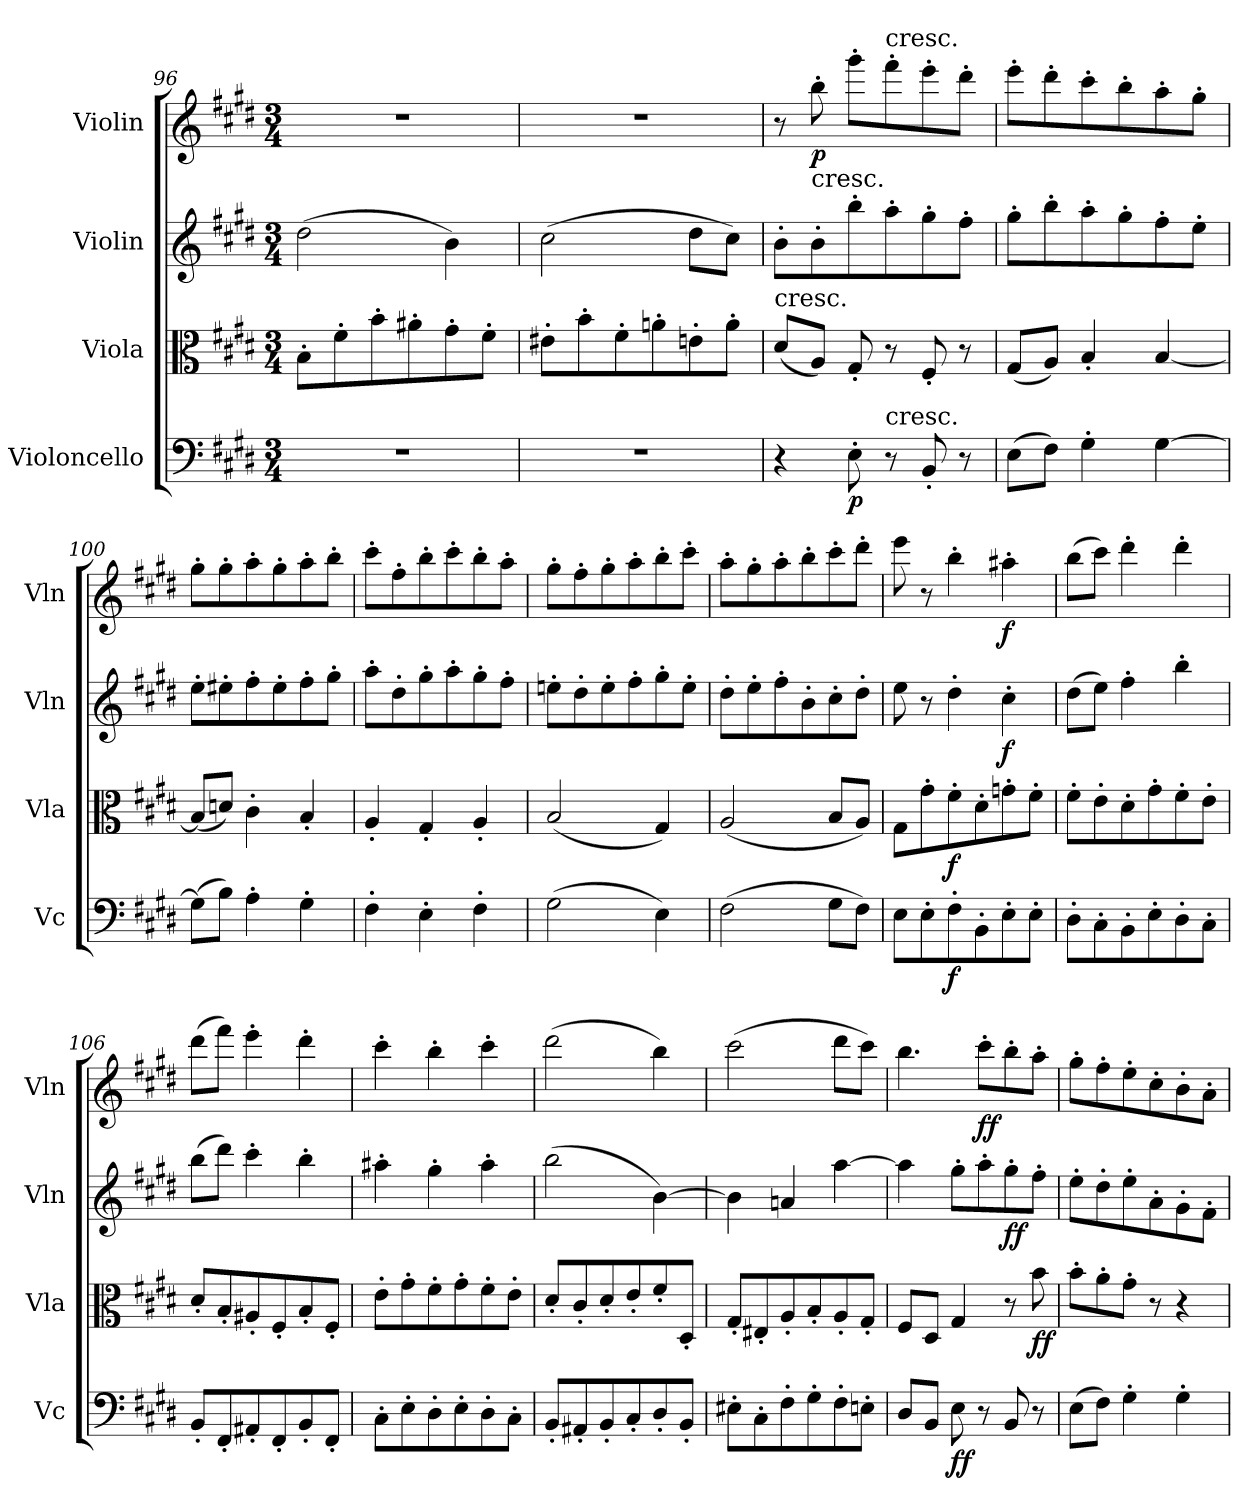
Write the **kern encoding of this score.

**kern	**dynam	**kern	**dynam	**kern	**dynam	**kern	**dynam
*part4	*part4	*part3	*part3	*part2	*part2	*part1	*part1
*staff4	*staff4	*staff3	*staff3	*staff2	*staff2	*staff1	*staff1
*I"Violoncello	*	*I"Viola	*	*I"Violin	*	*I"Violin	*
*I'Vc	*	*I'Vla	*	*I'Vln	*	*I'Vln	*
*clefF4	*	*clefC3	*	*clefG2	*	*clefG2	*
*k[f#c#g#d#]	*	*k[f#c#g#d#]	*	*k[f#c#g#d#]	*	*k[f#c#g#d#]	*
*M3/4	*	*M3/4	*	*M3/4	*	*M3/4	*
=96	=96	=96	=96	=96	=96	=96	=96
2.r	.	8B'\L	.	(2dd#\	.	2.r	.
.	.	8f#'\	.	.	.	.	.
.	.	8b'\	.	.	.	.	.
.	.	8a#X'\	.	.	.	.	.
.	.	8g#'\	.	4b\)	.	.	.
.	.	8f#'\J	.	.	.	.	.
=97	=97	=97	=97	=97	=97	=97	=97
2.r	.	8e#X'\L	.	(2cc#\	.	2.r	.
.	.	8b'\	.	.	.	.	.
.	.	8f#'\	.	.	.	.	.
.	.	8an'\	.	.	.	.	.
.	.	8en'\	.	8dd#\L	.	.	.
.	.	8a'\J	.	8cc#\J)	.	.	.
=98	=98	=98	=98	=98	=98	=98	=98
!	!	!LO:TX:t=cresc.	!	!	!	!	!
4r	.	(8d#/L	.	8b'\L	.	8r	.
!	!	!	!	!LO:TX:t=cresc.	!	!	!
.	.	8A/J)	.	8b'\	.	8bb'\	p
8E'\	p	8G#'/	.	8bb'\	.	8ggg#'\L	.
!	!	!	!	!	!	!LO:TX:t=cresc.	!
!LO:TX:t=cresc.	!	!	!	!	!	!	!
8r	.	8r	.	8aa'\	.	8fff#'\	.
8BB'/	.	8F#'/	.	8gg#'\	.	8eee'\	.
8r	.	8r	.	8ff#'\J	.	8ddd#'\J	.
=99	=99	=99	=99	=99	=99	=99	=99
(8E\L	.	(8G#/L	.	8gg#'\L	.	8eee'\L	.
8F#\J)	.	8A/J)	.	8bb'\	.	8ddd#'\	.
4G#'\	.	4B'/	.	8aa'\	.	8ccc#'\	.
.	.	.	.	8gg#'\	.	8bb'\	.
[4G#\	.	[4B/	.	8ff#'\	.	8aa'\	.
.	.	.	.	8ee'\J	.	8gg#'\J	.
=100	=100	=100	=100	=100	=100	=100	=100
(8G#\L]	.	(8B/L]	.	8ee'\L	.	8gg#'\L	.
8B\J)	.	8dn/J)	.	8ee#X'\	.	8gg#'\	.
4A'\	.	4c#'\	.	8ff#'\	.	8aa'\	.
.	.	.	.	8ee#'\	.	8gg#'\	.
4G#'\	.	4B'/	.	8ff#'\	.	8aa'\	.
.	.	.	.	8gg#'\J	.	8bb'\J	.
=101	=101	=101	=101	=101	=101	=101	=101
4F#'\	.	4A'/	.	8aa'\L	.	8ccc#'\L	.
.	.	.	.	8dd#'\	.	8ff#'\	.
4E'\	.	4G#'/	.	8gg#'\	.	8bb'\	.
.	.	.	.	8aa'\	.	8ccc#'\	.
4F#'\	.	4A'/	.	8gg#'\	.	8bb'\	.
.	.	.	.	8ff#'\J	.	8aa'\J	.
=102	=102	=102	=102	=102	=102	=102	=102
(2G#\	.	(2B/	.	8een'\L	.	8gg#'\L	.
.	.	.	.	8dd#'\	.	8ff#'\	.
.	.	.	.	8ee'\	.	8gg#'\	.
.	.	.	.	8ff#'\	.	8aa'\	.
4E\)	.	4G#/)	.	8gg#'\	.	8bb'\	.
.	.	.	.	8ee'\J	.	8ccc#'\J	.
=103	=103	=103	=103	=103	=103	=103	=103
(2F#\	.	(2A/	.	8dd#'\L	.	8aa'\L	.
.	.	.	.	8ee'\	.	8gg#'\	.
.	.	.	.	8ff#'\	.	8aa'\	.
.	.	.	.	8b'\	.	8bb'\	.
8G#\L	.	8B/L	.	8cc#'\	.	8ccc#'\	.
8F#\J)	.	8A/J)	.	8dd#'\J	.	8ddd#'\J	.
=104	=104	=104	=104	=104	=104	=104	=104
8E\L	.	8G#\L	.	8ee\	.	8eee\	.
8E'\	.	8g#'\	.	8r	.	8r	.
8F#'\	f	8f#'\	f	4dd#'\	.	4bb'\	.
8BB'\	.	8d#'\	.	.	.	.	.
8E'\	.	8gn'\	.	4cc#'\	f	4aa#X'\	f
8E'\J	.	8f#'\J	.	.	.	.	.
=105	=105	=105	=105	=105	=105	=105	=105
8D#'\L	.	8f#'\L	.	(8dd#\L	.	(8bb\L	.
8C#'\	.	8e'\	.	8ee\J)	.	8ccc#\J)	.
8BB'\	.	8d#'\	.	4ff#'\	.	4ddd#'\	.
8E'\	.	8g#'\	.	.	.	.	.
8D#'\	.	8f#'\	.	4bb'\	.	4ddd#'\	.
8C#'\J	.	8e'\J	.	.	.	.	.
=106	=106	=106	=106	=106	=106	=106	=106
8BB'/L	.	8d#'\L	.	(8bb\L	.	(8ddd#\L	.
8FF#'/	.	8B'/	.	8ddd#\J)	.	8fff#\J)	.
8AA#X'/	.	8A#X'/	.	4ccc#'\	.	4eee'\	.
8FF#'/	.	8F#'/	.	.	.	.	.
8BB'/	.	8B'/	.	4bb'\	.	4ddd#'\	.
8FF#'/J	.	8F#'/J	.	.	.	.	.
=107	=107	=107	=107	=107	=107	=107	=107
8C#'\L	.	8e'\L	.	4aa#X'\	.	4ccc#'\	.
8E'\	.	8g#'\	.	.	.	.	.
8D#'\	.	8f#'\	.	4gg#'\	.	4bb'\	.
8E'\	.	8g#'\	.	.	.	.	.
8D#'\	.	8f#'\	.	4aa#'\	.	4ccc#'\	.
8C#'\J	.	8e'\J	.	.	.	.	.
=108	=108	=108	=108	=108	=108	=108	=108
8BB'/L	.	8d#'/L	.	(2bb\	.	(2ddd#\	.
8AA#X'/	.	8c#'/	.	.	.	.	.
8BB'/	.	8d#'/	.	.	.	.	.
8C#'/	.	8e'/	.	.	.	.	.
8D#'\	.	8f#'/	.	[4b\)	.	4bb\)	.
8BB'/J	.	8D#'/J	.	.	.	.	.
=109	=109	=109	=109	=109	=109	=109	=109
8E#X'\L	.	8G#'/L	.	4b\]	.	(2ccc#\	.
8C#'\	.	8E#X'/	.	.	.	.	.
8F#'\	.	8A'/	.	4an/	.	.	.
8G#'\	.	8B'/	.	.	.	.	.
8F#'\	.	8A'/	.	[4aa\	.	8ddd#\L	.
8En'\J	.	8G#'/J	.	.	.	8ccc#\J)	.
=110	=110	=110	=110	=110	=110	=110	=110
8D#/L	.	8F#/L	.	4aa\]	.	4.bb\	.
8BB/J	.	8D#/J	.	.	.	.	.
8E\	ff	4G#/	.	8gg#'\L	.	.	.
8r	.	.	.	8aa'\	.	8ccc#'\L	ff
8BB/	.	8r	.	8gg#'\	ff	8bb'\	.
8r	.	8b\	ff	8ff#'\J	.	8aa'\J	.
=111	=111	=111	=111	=111	=111	=111	=111
(8E\L	.	8b'\L	.	8ee'\L	.	8gg#'\L	.
8F#\J)	.	8a'\	.	8dd#'\	.	8ff#'\	.
4G#'\	.	8g#'\J	.	8ee'\	.	8ee'\	.
.	.	8r	.	8a'\	.	8cc#'\	.
4G#'\	.	4r	.	8g#'\	.	8b'\	.
.	.	.	.	8f#'\J	.	8a'\J	.
=	=	=	=	=	=	=	=
*-	*-	*-	*-	*-	*-	*-	*-
